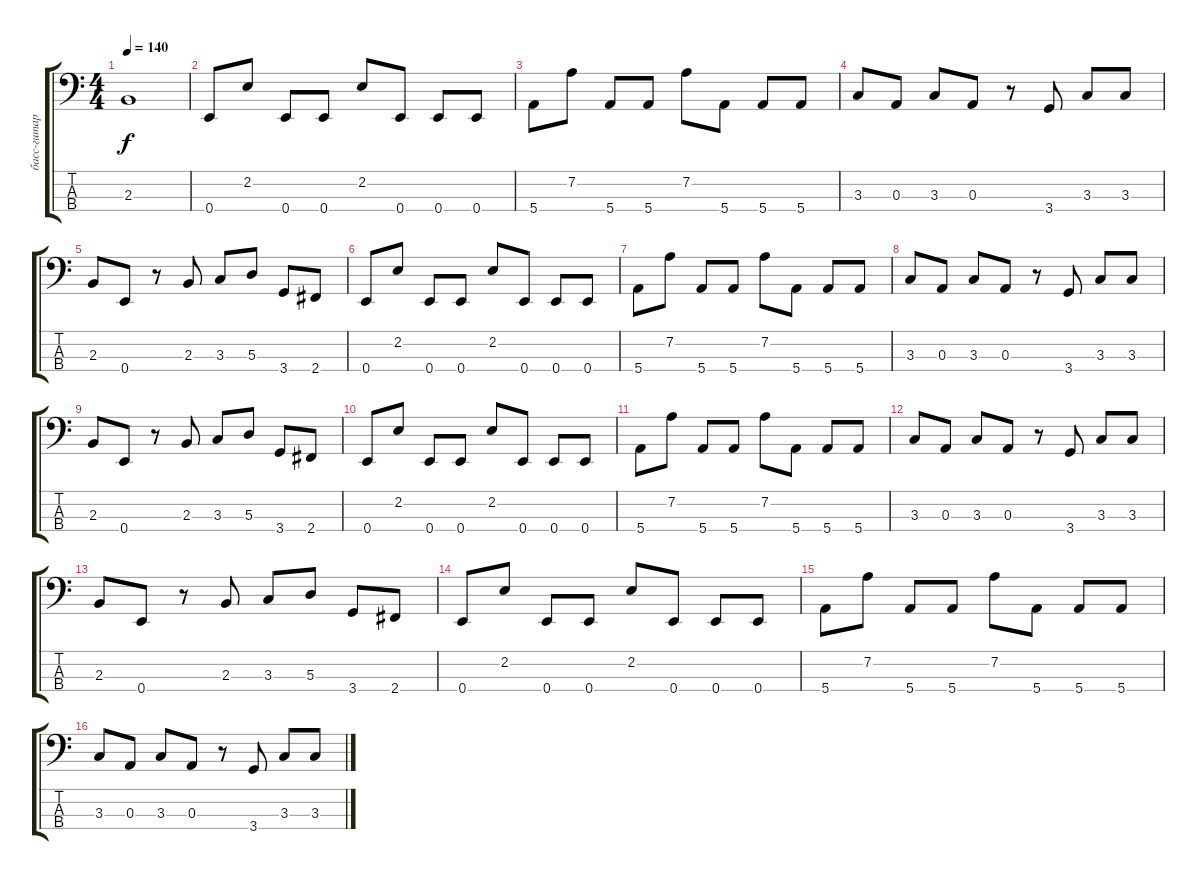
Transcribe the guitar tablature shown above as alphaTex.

\track ("басс-гитара" "басс-гитар") {instrument slapbass1 bank 21}
\staff {score tabs}
\tuning (G2 D2 A1 E1) {hide}
\ts (4 4)
\tempo 140
\clef f4
\ks c
2.3.1{dy f} |
0.4.8 2.2.8 0.4.8 0.4.8 2.2.8 0.4.8 0.4.8 0.4.8 |
5.4.8 7.2.8 5.4.8 5.4.8 7.2.8 5.4.8 5.4.8 5.4.8 |
3.3.8 0.3.8 3.3.8 0.3.8 r.8 3.4.8 3.3.8 3.3.8 |
2.3.8 0.4.8 r.8 2.3.8 3.3.8 5.3.8 3.4.8 2.4.8 |
0.4.8 2.2.8 0.4.8 0.4.8 2.2.8 0.4.8 0.4.8 0.4.8 |
5.4.8 7.2.8 5.4.8 5.4.8 7.2.8 5.4.8 5.4.8 5.4.8 |
3.3.8 0.3.8 3.3.8 0.3.8 r.8 3.4.8 3.3.8 3.3.8 |
2.3.8 0.4.8 r.8 2.3.8 3.3.8 5.3.8 3.4.8 2.4.8 |
0.4.8 2.2.8 0.4.8 0.4.8 2.2.8 0.4.8 0.4.8 0.4.8 |
5.4.8 7.2.8 5.4.8 5.4.8 7.2.8 5.4.8 5.4.8 5.4.8 |
3.3.8 0.3.8 3.3.8 0.3.8 r.8 3.4.8 3.3.8 3.3.8 |
2.3.8 0.4.8 r.8 2.3.8 3.3.8 5.3.8 3.4.8 2.4.8 |
0.4.8 2.2.8 0.4.8 0.4.8 2.2.8 0.4.8 0.4.8 0.4.8 |
5.4.8 7.2.8 5.4.8 5.4.8 7.2.8 5.4.8 5.4.8 5.4.8 |
3.3.8 0.3.8 3.3.8 0.3.8 r.8 3.4.8 3.3.8 3.3.8
